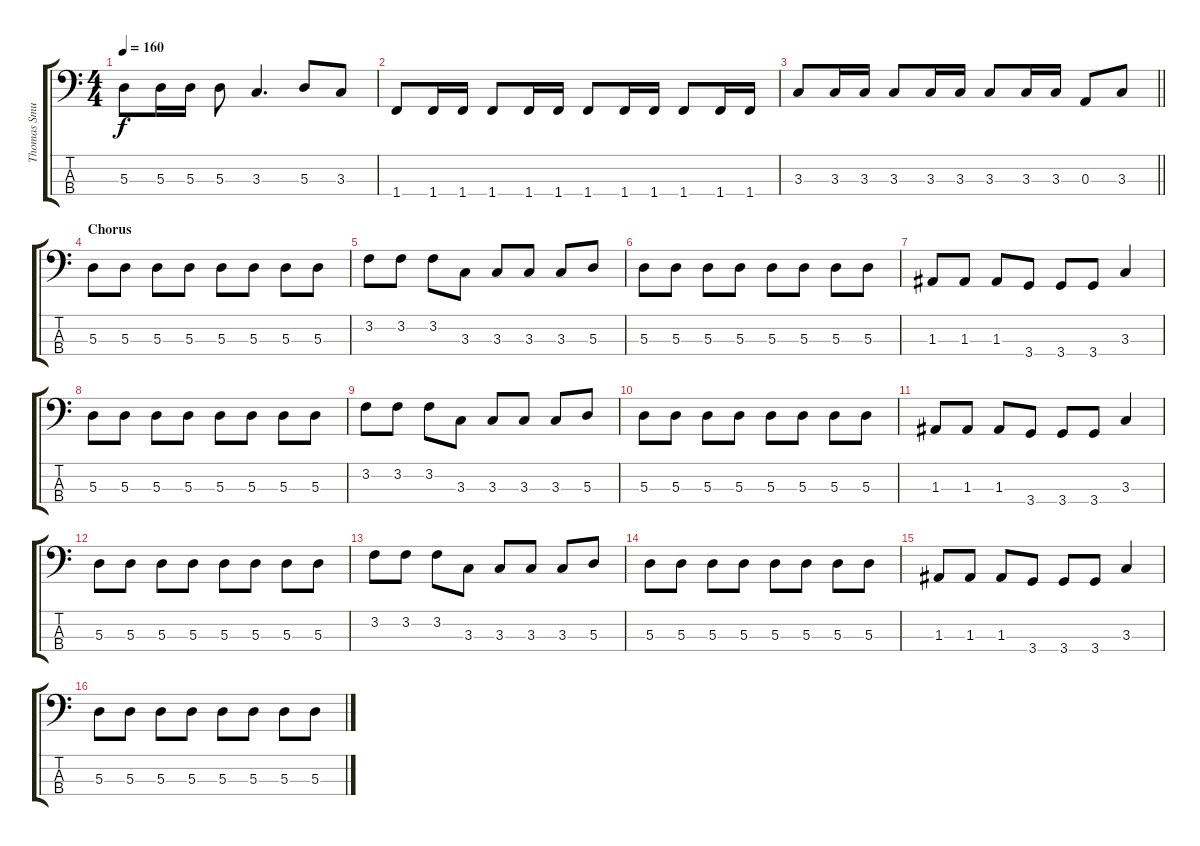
\track ("Thomas Smuszynski" "Thomas Smu") {instrument electricbassfinger}
\staff {score tabs}
\tuning (G2 D2 A1 E1) {hide}
\ts (4 4)
\tempo 160
\clef f4
\ks c
5.3.8{dy f} 5.3.16 5.3.16 5.3.8 3.3.4{d} 5.3.8 3.3.8 |
1.4.8 1.4.16 1.4.16 1.4.8 1.4.16 1.4.16 1.4.8 1.4.16 1.4.16 1.4.8 1.4.16 1.4.16 |
\barLineRight lightlight
3.3.8 3.3.16 3.3.16 3.3.8 3.3.16 3.3.16 3.3.8 3.3.16 3.3.16 0.3.8 3.3.8 |
\section ("" "Chorus")
5.3.8 5.3.8 5.3.8 5.3.8 5.3.8 5.3.8 5.3.8 5.3.8 |
3.2.8 3.2.8 3.2.8 3.3.8 3.3.8 3.3.8 3.3.8 5.3.8 |
5.3.8 5.3.8 5.3.8 5.3.8 5.3.8 5.3.8 5.3.8 5.3.8 |
1.3.8 1.3.8 1.3.8 3.4.8 3.4.8 3.4.8 3.3.4 |
5.3.8 5.3.8 5.3.8 5.3.8 5.3.8 5.3.8 5.3.8 5.3.8 |
3.2.8 3.2.8 3.2.8 3.3.8 3.3.8 3.3.8 3.3.8 5.3.8 |
5.3.8 5.3.8 5.3.8 5.3.8 5.3.8 5.3.8 5.3.8 5.3.8 |
1.3.8 1.3.8 1.3.8 3.4.8 3.4.8 3.4.8 3.3.4 |
5.3.8 5.3.8 5.3.8 5.3.8 5.3.8 5.3.8 5.3.8 5.3.8 |
3.2.8 3.2.8 3.2.8 3.3.8 3.3.8 3.3.8 3.3.8 5.3.8 |
5.3.8 5.3.8 5.3.8 5.3.8 5.3.8 5.3.8 5.3.8 5.3.8 |
1.3.8 1.3.8 1.3.8 3.4.8 3.4.8 3.4.8 3.3.4 |
5.3.8 5.3.8 5.3.8 5.3.8 5.3.8 5.3.8 5.3.8 5.3.8
